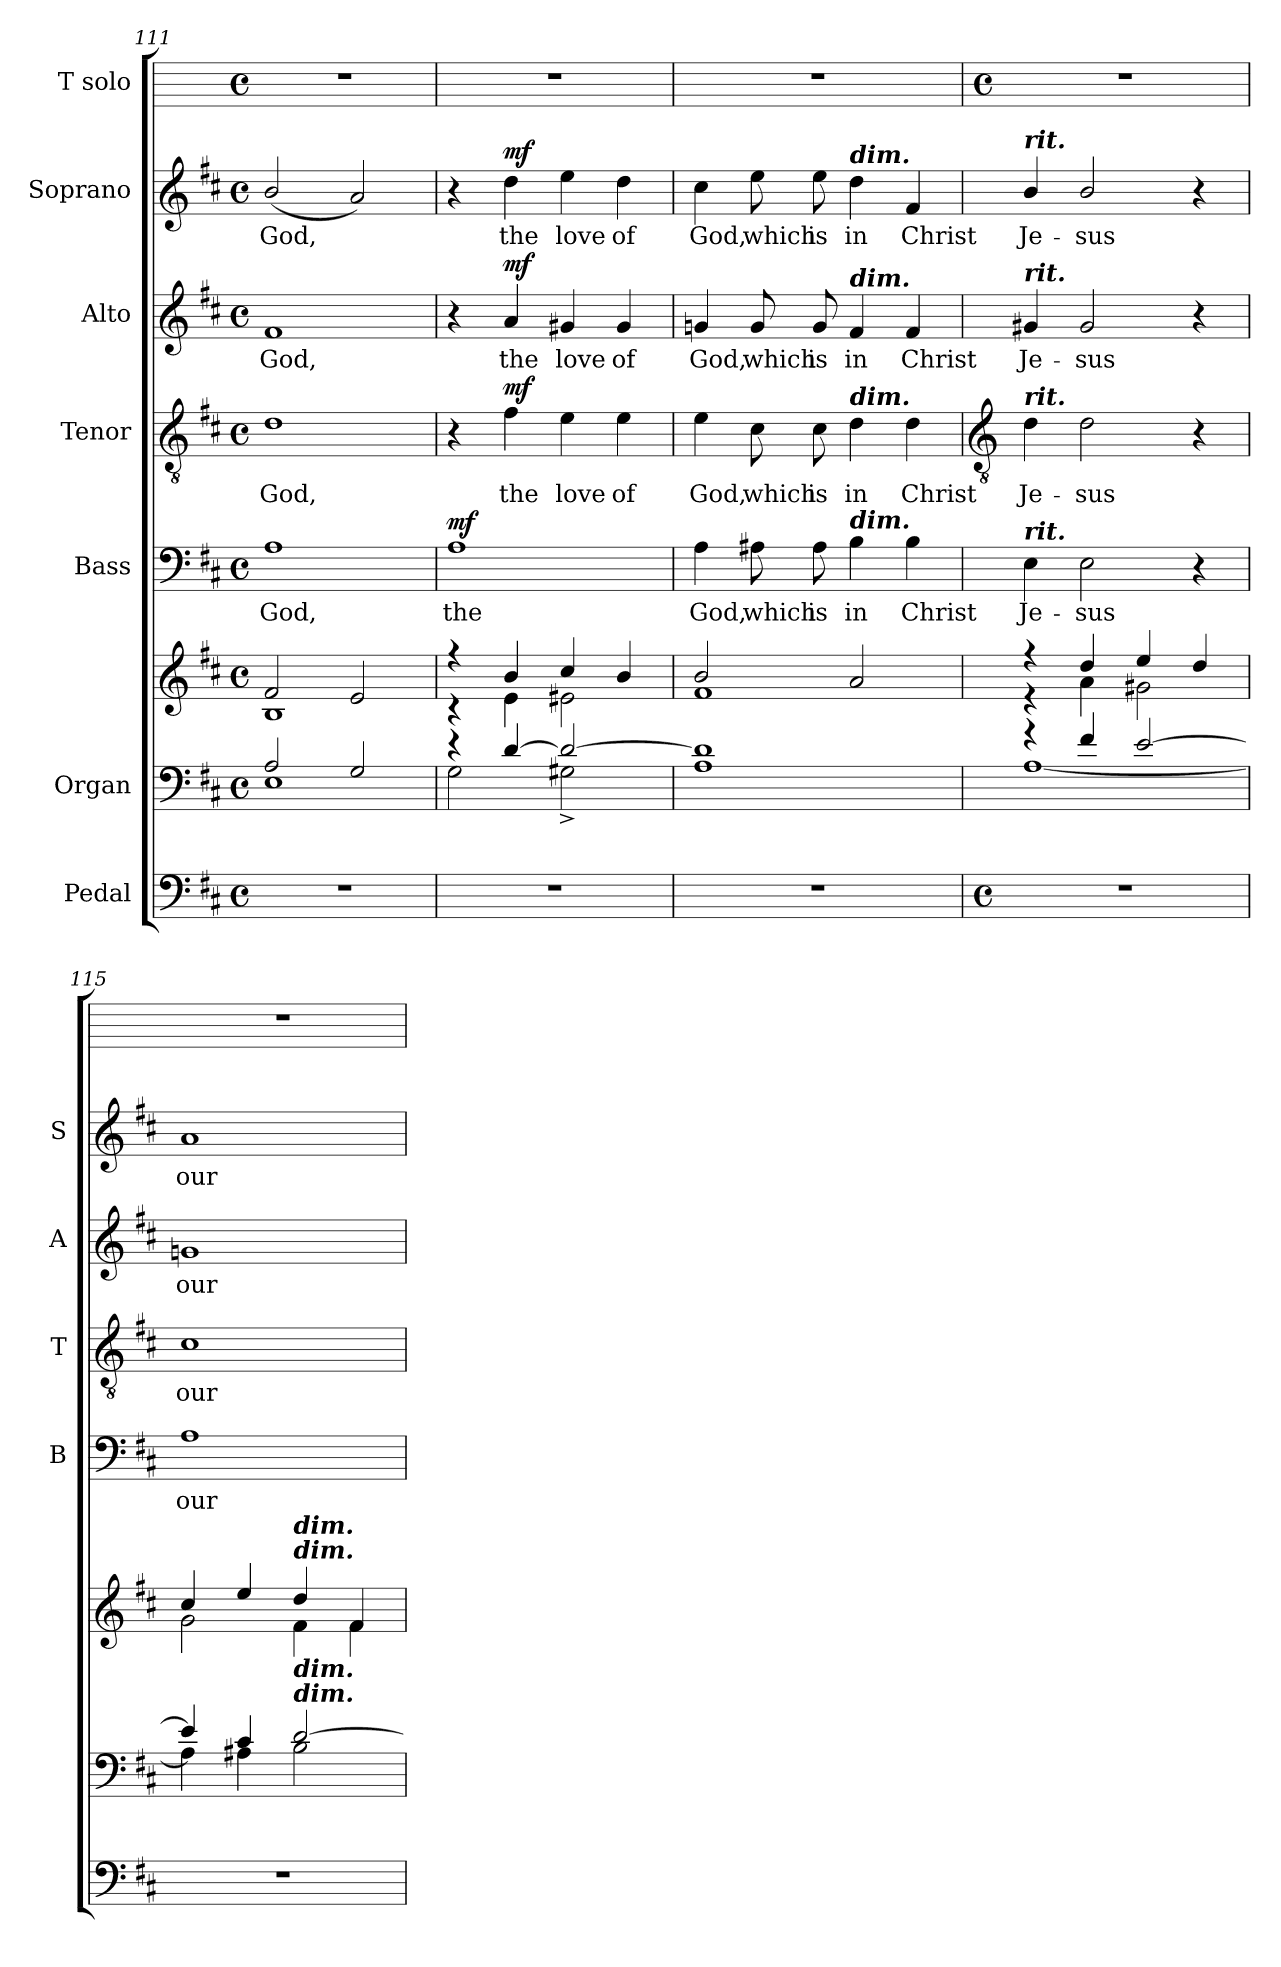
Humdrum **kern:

**kern	**kern	**kern	**dynam	**kern	**text	**dynam	**kern	**text	**dynam	**kern	**text	**dynam	**kern	**text	**dynam	**kern
*part7	*part6	*part6	*part6	*part5	*part5	*part5	*part4	*part4	*part4	*part3	*part3	*part3	*part2	*part2	*part2	*part1
*staff8	*staff7	*staff6	*staff6/7	*staff5	*staff5	*staff5	*staff4	*staff4	*staff4	*staff3	*staff3	*staff3	*staff2	*staff2	*staff2	*staff1
*I"Pedal	*I"Organ	*	*	*I"Bass	*	*	*I"Tenor	*	*	*I"Alto	*	*	*I"Soprano	*	*	*I"T solo
*	*	*	*	*I'B	*	*	*I'T	*	*	*I'A	*	*	*I'S	*	*	*
!!LO:LB:g=z
*clefF4	*clefF4	*clefG2	*	*clefF4	*	*	*clefGv2	*	*	*clefG2	*	*	*clefG2	*	*	*
*k[f#c#]	*k[f#c#]	*k[f#c#]	*	*k[f#c#]	*	*	*k[f#c#]	*	*	*k[f#c#]	*	*	*k[f#c#]	*	*	*
*D:	*D:	*D:	*	*D:	*	*	*D:	*	*	*D:	*	*	*D:	*	*	*
*M4/4	*M4/4	*M4/4	*	*M4/4	*	*	*M4/4	*	*	*M4/4	*	*	*M4/4	*	*	*M4/4
*met(c)	*met(c)	*met(c)	*	*met(c)	*	*	*met(c)	*	*	*met(c)	*	*	*met(c)	*	*	*met(c)
=111	=111	=111	=111	=111	=111	=111	=111	=111	=111	=111	=111	=111	=111	=111	=111	=111
*	*^	*^	*	*	*	*	*	*	*	*	*	*	*	*	*	*
!	!	!	!	!	!	!	!LO:LY:b	!	!	!LO:LY:b	!	!	!LO:LY:b	!	!	!LO:LY:b	!	!
1r	2A/	1E\	2f#/	1B\	.	1A\	God,	.	1d/	God,	.	1f#/	God,	.	(<2b/	God,	.	1r
.	2G/	.	2e/	.	.	.	.	.	.	.	.	.	.	.	2a)	.	.	.
=112	=112	=112	=112	=112	=112	=112	=112	=112	=112	=112	=112	=112	=112	=112	=112	=112	=112	=112
!	!	!	!	!	!	!	!LO:LY:b	!LO:DY:b	!	!	!	!	!	!	!	!	!	!
1r	4r	2G\	4r	4r	.	1A	the	mf	4r	.	.	4r	.	.	4r	.	.	1r
!	!	!	!	!	!	!	!	!	!	!LO:LY:b	!LO:DY:b	!	!LO:LY:b	!LO:DY:b	!	!LO:LY:b	!LO:DY:b	!
.	[4d/	.	4b/	4e\	.	.	.	.	4f#	the	mf	4a	the	mf	4dd	the	mf	.
!	!	!	!	!	!	!	!	!	!	!LO:LY:b	!	!	!LO:LY:b	!	!	!LO:LY:b	!	!
.	2d/_	2G#X^\	4cc#/	2e#X\	.	.	.	.	4e	love	.	4g#X	love	.	4ee	love	.	.
!	!	!	!	!	!	!	!	!	!	!LO:LY:b	!	!	!LO:LY:b	!	!	!LO:LY:b	!	!
.	.	.	4b/	.	.	.	.	.	4e	of	.	4g#	of	.	4dd	of	.	.
=113	=113	=113	=113	=113	=113	=113	=113	=113	=113	=113	=113	=113	=113	=113	=113	=113	=113	=113
!	!	!	!	!	!	!	!LO:LY:b	!	!	!LO:LY:b	!	!	!LO:LY:b	!	!	!LO:LY:b	!	!
1r	1d/]	1A\	2b/	1f#/	.	4A	God,	.	4e	God,	.	4gn	God,	.	4cc#	God,	.	1r
!	!	!	!	!	!	!	!LO:LY:b	!	!	!LO:LY:b	!	!	!LO:LY:b	!	!	!LO:LY:b	!	!
.	.	.	.	.	.	8A#X	which	.	8c#	which	.	8g	which	.	8ee	which	.	.
!	!	!	!	!	!	!	!LO:LY:b	!	!	!LO:LY:b	!	!	!LO:LY:b	!	!	!LO:LY:b	!	!
.	.	.	.	.	.	8A#	is	.	8c#	is	.	8g	is	.	8ee	is	.	.
!	!	!	!	!	!	!	!	!	!	!	!	!	!	!	!LO:TX:a:Bi:t=dim.	!	!	!
!	!	!	!	!	!	!	!	!	!	!	!	!LO:TX:a:Bi:t=dim.	!	!	!	!	!	!
!	!	!	!	!	!	!	!	!	!LO:TX:a:Bi:t=dim.	!	!	!	!	!	!	!	!	!
!	!	!	!	!	!	!LO:TX:a:Bi:t=dim.	!	!	!	!	!	!	!	!	!	!	!	!
!	!	!	!	!	!	!	!LO:LY:b	!	!	!LO:LY:b	!	!	!LO:LY:b	!	!	!LO:LY:b	!	!
.	.	.	2a/	.	.	4B	in	.	4d	in	.	4f#	in	.	4dd	in	.	.
!	!	!	!	!	!	!	!LO:LY:b	!	!	!LO:LY:b	!	!	!LO:LY:b	!	!	!LO:LY:b	!	!
.	.	.	.	.	.	4B	Christ	.	4d	Christ	.	4f#	Christ	.	4f#	Christ	.	.
!!LO:LB:g=z
=114	=114	=114	=114	=114	=114	=114	=114	=114	=114	=114	=114	=114	=114	=114	=114	=114	=114	=114
*	*	*	*	*	*	*	*	*	*clefGv2	*	*	*	*	*	*	*	*	*
*M4/4	*	*	*	*	*	*	*	*	*	*	*	*	*	*	*	*	*	*M4/4
*met(c)	*	*	*	*	*	*	*	*	*	*	*	*	*	*	*	*	*	*met(c)
!	!	!	!	!	!	!	!	!	!	!	!	!	!	!	!LO:TX:a:Bi:t=rit.	!	!	!
!	!	!	!	!	!	!	!	!	!	!	!	!LO:TX:a:Bi:t=rit.	!	!	!	!	!	!
!	!	!	!	!	!	!	!	!	!LO:TX:a:Bi:t=rit.	!	!	!	!	!	!	!	!	!
!	!	!	!	!	!	!LO:TX:a:Bi:t=rit.	!	!	!	!	!	!	!	!	!	!	!	!
!	!	!	!	!	!LO:DY:a=2	!	!LO:LY:b	!	!	!LO:LY:b	!	!	!LO:LY:b	!	!	!LO:LY:b	!	!
!	!	!	!	!	!LO:DY:n=1:b=2	!	!	!	!	!	!	!	!	!	!	!	!	!
1r	4r	[1A\	4r	4r	mf mf	4E\	Je-	.	4d\	Je-	.	4g#X/	Je-	.	4b/	Je-	.	1r
!	!	!	!	!	!LO:DY:n=2:b	!	!LO:LY:b	!	!	!LO:LY:b	!	!	!LO:LY:b	!	!	!LO:LY:b	!	!
!	!	!	!	!	!LO:DY:n=3:b	!	!	!	!	!	!	!	!	!	!	!	!	!
.	4f#/	.	4dd/	4a\	mf mf	2E\	-sus	.	2d\	-sus	.	2g#/	-sus	.	2b/	-sus	.	.
.	[2e/	.	4ee/	2g#X\	.	.	.	.	.	.	.	.	.	.	.	.	.	.
.	.	.	4dd/	.	.	4r	.	.	4r	.	.	4r	.	.	4r	.	.	.
=115	=115	=115	=115	=115	=115	=115	=115	=115	=115	=115	=115	=115	=115	=115	=115	=115	=115	=115
!	!	!	!	!	!	!	!LO:LY:b	!	!	!LO:LY:b	!	!	!LO:LY:b	!	!	!LO:LY:b	!	!
1r	4e/]	4A\]	4cc#/	2g\	.	1A	our	.	1c#	our	.	1gn	our	.	1a	our	.	1r
.	4c#/	4A#X\	4ee/	.	.	.	.	.	.	.	.	.	.	.	.	.	.	.
!	!	!	!LO:TX:a:Bi:t=dim.	!	!	!	!	!	!	!	!	!	!	!	!	!	!	!
!	!	!	!LO:TX:a:Bi:t=dim.	!	!	!	!	!	!	!	!	!	!	!	!	!	!	!
!	!LO:TX:a:Bi:t=dim.	!	!	!	!	!	!	!	!	!	!	!	!	!	!	!	!	!
!	!LO:TX:a:Bi:t=dim.	!	!	!	!	!	!	!	!	!	!	!	!	!	!	!	!	!
.	[2d/	2B\	4dd/	4f#\	.	.	.	.	.	.	.	.	.	.	.	.	.	.
.	.	.	4f#/	4f#\	.	.	.	.	.	.	.	.	.	.	.	.	.	.
*	*v	*v	*	*	*	*	*	*	*	*	*	*	*	*	*	*	*	*
*	*	*v	*v	*	*	*	*	*	*	*	*	*	*	*	*	*	*
=	=	=	=	=	=	=	=	=	=	=	=	=	=	=	=	=
*-	*-	*-	*-	*-	*-	*-	*-	*-	*-	*-	*-	*-	*-	*-	*-	*-
